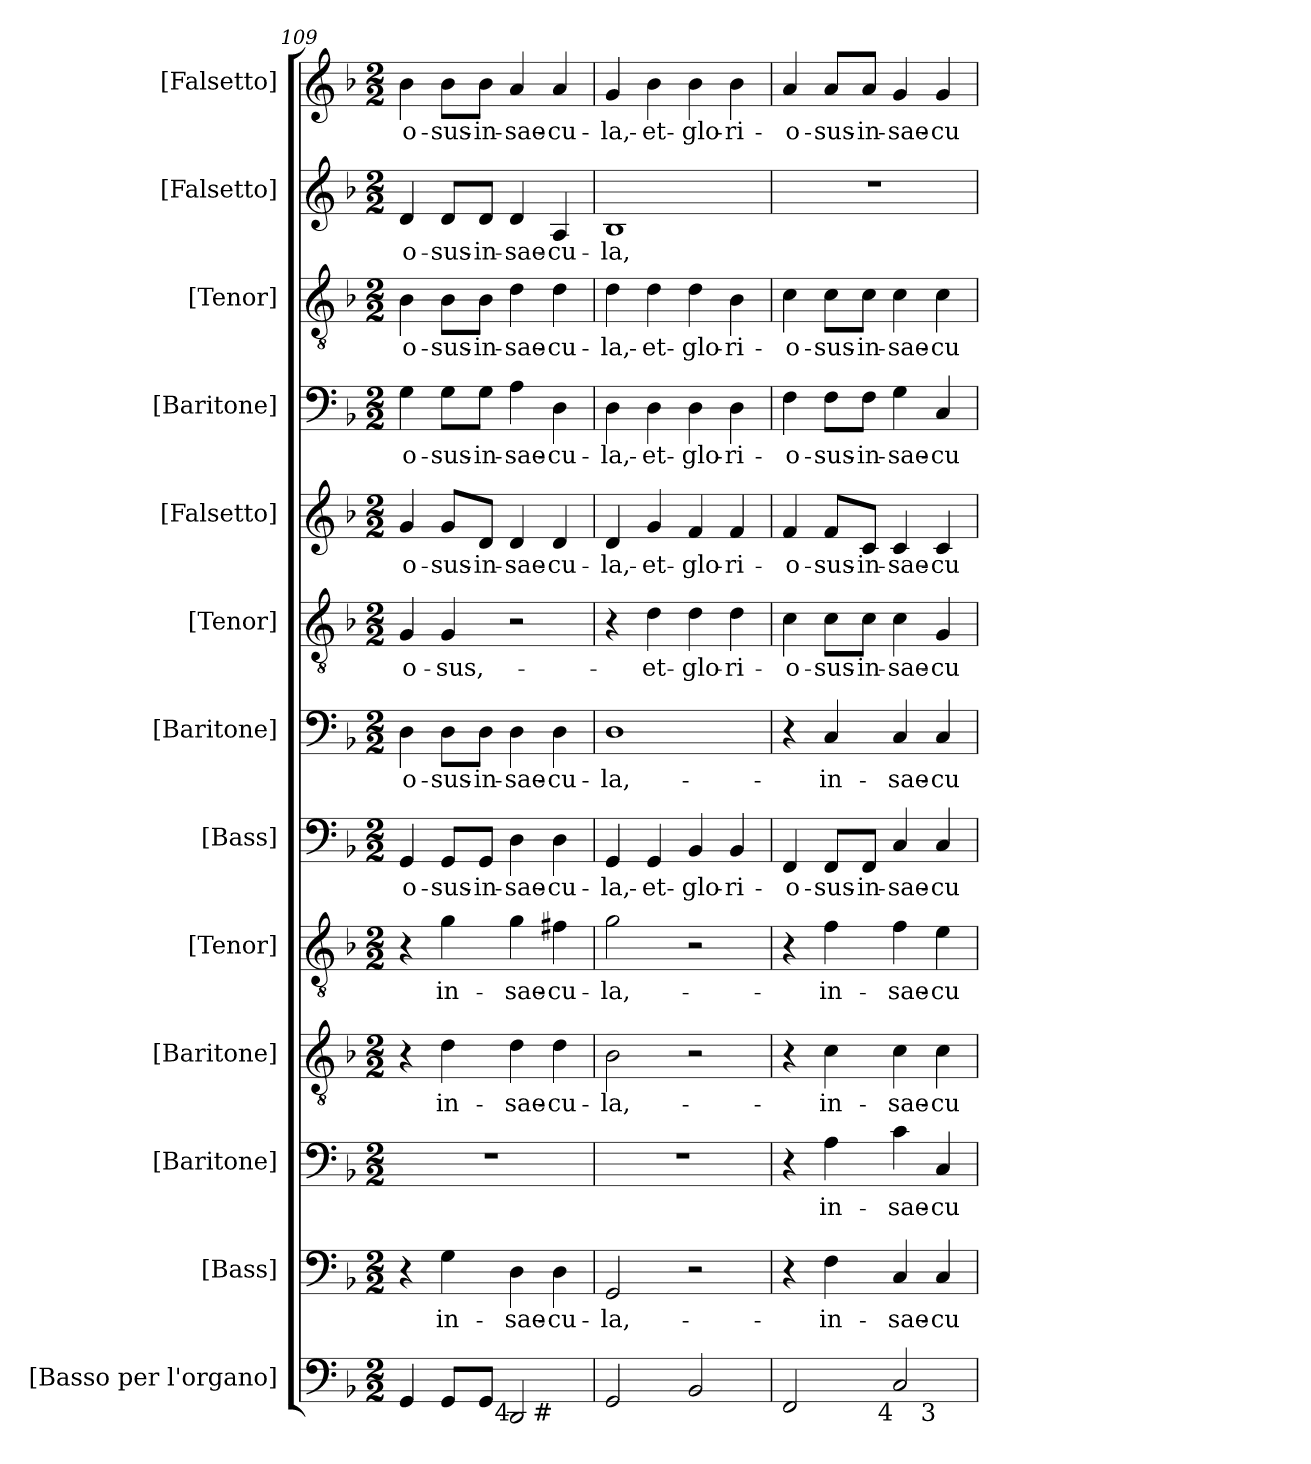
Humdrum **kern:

**kern	**kern	**text	**kern	**text	**kern	**text	**kern	**text	**kern	**text	**kern	**text	**kern	**text	**kern	**text	**kern	**text	**kern	**text	**kern	**text	**kern	**text
*part13	*part12	*part12	*part11	*part11	*part10	*part10	*part9	*part9	*part8	*part8	*part7	*part7	*part6	*part6	*part5	*part5	*part4	*part4	*part3	*part3	*part2	*part2	*part1	*part1
*staff13	*staff12	*staff12	*staff11	*staff11	*staff10	*staff10	*staff9	*staff9	*staff8	*staff8	*staff7	*staff7	*staff6	*staff6	*staff5	*staff5	*staff4	*staff4	*staff3	*staff3	*staff2	*staff2	*staff1	*staff1
*I"[Basso per l'organo]	*I"[Bass]	*	*I"[Baritone]	*	*I"[Baritone]	*	*I"[Tenor]	*	*I"[Bass]	*	*I"[Baritone]	*	*I"[Tenor]	*	*I"[Falsetto]	*	*I"[Baritone]	*	*I"[Tenor]	*	*I"[Falsetto]	*	*I"[Falsetto]	*
*	*I'B.	*	*I'Bar.	*	*I'Bar.	*	*I'T.	*	*I'B.	*	*I'Bar.	*	*I'T.	*	*	*	*I'Bar.	*	*I'T.	*	*	*	*	*
*clefF4	*clefF4	*	*clefF4	*	*clefGv2	*	*clefGv2	*	*clefF4	*	*clefF4	*	*clefGv2	*	*clefG2	*	*clefF4	*	*clefGv2	*	*clefG2	*	*clefG2	*
*	*	*	*	*	*ITrd7c12	*	*ITrd7c12	*	*	*	*	*	*ITrd7c12	*	*	*	*	*	*ITrd7c12	*	*	*	*	*
*k[b-]	*k[b-]	*	*k[b-]	*	*k[b-]	*	*k[b-]	*	*k[b-]	*	*k[b-]	*	*k[b-]	*	*k[b-]	*	*k[b-]	*	*k[b-]	*	*k[b-]	*	*k[b-]	*
*F:	*F:	*	*F:	*	*F:	*	*F:	*	*F:	*	*F:	*	*F:	*	*F:	*	*F:	*	*F:	*	*F:	*	*F:	*
*M2/2	*M2/2	*	*M2/2	*	*M2/2	*	*M2/2	*	*M2/2	*	*M2/2	*	*M2/2	*	*M2/2	*	*M2/2	*	*M2/2	*	*M2/2	*	*M2/2	*
=109	=109	=109	=109	=109	=109	=109	=109	=109	=109	=109	=109	=109	=109	=109	=109	=109	=109	=109	=109	=109	=109	=109	=109	=109
!	!	!	!	!	!	!	!	!	!	!LO:LY:b:color=#000000	!	!	!	!	!	!	!	!	!	!	!	!	!	!
!	!	!	!	!	!	!	!	!	!	!	!	!LO:LY:b:color=#000000	!	!	!	!	!	!	!	!	!	!	!	!
!	!	!	!	!	!	!	!	!	!	!	!	!	!	!LO:LY:b:color=#000000	!	!	!	!	!	!	!	!	!	!
!	!	!	!	!	!	!	!	!	!	!	!	!	!	!	!	!LO:LY:b:color=#000000	!	!	!	!	!	!	!	!
!	!	!	!	!	!	!	!	!	!	!	!	!	!	!	!	!	!	!LO:LY:b:color=#000000	!	!	!	!	!	!
!	!	!	!	!	!	!	!	!	!	!	!	!	!	!	!	!	!	!	!	!LO:LY:b:color=#000000	!	!	!	!
!	!	!	!	!	!	!	!	!	!	!	!	!	!	!	!	!	!	!	!	!	!	!LO:LY:b:color=#000000	!	!
!	!	!	!	!	!	!	!	!	!	!	!	!	!	!	!	!	!	!	!	!	!	!	!	!LO:LY:b:color=#000000
*^	*	*	*	*	*	*	*	*	*	*	*	*	*	*	*	*	*	*	*	*	*	*	*	*
4GGi/	2.ryy	4r	.	1r	.	4r	.	4r	.	4GGi/	-o--	4Di\	-o--	4GGi/	-o--	4gi/	-o--	4Gi\	-o--	4BB-i\	-o--	4di/	-o--	4b-i\	-o--
!	!	!	!LO:LY:b:color=#000000	!	!	!	!	!	!	!	!	!	!	!	!	!	!	!	!	!	!	!	!	!	!
!	!	!	!	!	!	!	!LO:LY:b:color=#000000	!	!	!	!	!	!	!	!	!	!	!	!	!	!	!	!	!	!
!	!	!	!	!	!	!	!	!	!LO:LY:b:color=#000000	!	!	!	!	!	!	!	!	!	!	!	!	!	!	!	!
!	!	!	!	!	!	!	!	!	!	!	!LO:LY:b:color=#000000	!	!	!	!	!	!	!	!	!	!	!	!	!	!
!	!	!	!	!	!	!	!	!	!	!	!	!	!LO:LY:b:color=#000000	!	!	!	!	!	!	!	!	!	!	!	!
!	!	!	!	!	!	!	!	!	!	!	!	!	!	!	!LO:LY:b:color=#000000	!	!	!	!	!	!	!	!	!	!
!	!	!	!	!	!	!	!	!	!	!	!	!	!	!	!	!	!LO:LY:b:color=#000000	!	!	!	!	!	!	!	!
!	!	!	!	!	!	!	!	!	!	!	!	!	!	!	!	!	!	!	!LO:LY:b:color=#000000	!	!	!	!	!	!
!	!	!	!	!	!	!	!	!	!	!	!	!	!	!	!	!	!	!	!	!	!LO:LY:b:color=#000000	!	!	!	!
!	!	!	!	!	!	!	!	!	!	!	!	!	!	!	!	!	!	!	!	!	!	!	!LO:LY:b:color=#000000	!	!
!	!	!	!	!	!	!	!	!	!	!	!	!	!	!	!	!	!	!	!	!	!	!	!	!	!LO:LY:b:color=#000000
8GGi/L	.	4Gi\	-in-	.	.	4Di\	-in-	4Gi\	-in-	8GGi/L	-sus-	8Di\L	-sus-	4GGi/	-sus,-	8gi/L	-sus-	8Gi\L	-sus-	8BB-i\L	-sus-	8di/L	-sus-	8b-i\L	-sus-
!	!	!	!	!	!	!	!	!	!	!	!LO:LY:b:color=#000000	!	!	!	!	!	!	!	!	!	!	!	!	!	!
!	!	!	!	!	!	!	!	!	!	!	!	!	!LO:LY:b:color=#000000	!	!	!	!	!	!	!	!	!	!	!	!
!	!	!	!	!	!	!	!	!	!	!	!	!	!	!	!	!	!LO:LY:b:color=#000000	!	!	!	!	!	!	!	!
!	!	!	!	!	!	!	!	!	!	!	!	!	!	!	!	!	!	!	!LO:LY:b:color=#000000	!	!	!	!	!	!
!	!	!	!	!	!	!	!	!	!	!	!	!	!	!	!	!	!	!	!	!	!LO:LY:b:color=#000000	!	!	!	!
!	!	!	!	!	!	!	!	!	!	!	!	!	!	!	!	!	!	!	!	!	!	!	!LO:LY:b:color=#000000	!	!
!	!	!	!	!	!	!	!	!	!	!	!	!	!	!	!	!	!	!	!	!	!	!	!	!	!LO:LY:b:color=#000000
8GGi/J	.	.	.	.	.	.	.	.	.	8GGi/J	-in-	8Di\J	-in-	.	.	8di/J	-in-	8Gi\J	-in-	8BB-i\J	-in-	8di/J	-in-	8b-i\J	-in-
!	!	!	!LO:LY:b:color=#000000	!	!	!	!	!	!	!	!	!	!	!	!	!	!	!	!	!	!	!	!	!	!
!	!	!	!	!	!	!	!LO:LY:b:color=#000000	!	!	!	!	!	!	!	!	!	!	!	!	!	!	!	!	!	!
!	!	!	!	!	!	!	!	!	!LO:LY:b:color=#000000	!	!	!	!	!	!	!	!	!	!	!	!	!	!	!	!
!	!	!	!	!	!	!	!	!	!	!	!LO:LY:b:color=#000000	!	!	!	!	!	!	!	!	!	!	!	!	!	!
!	!	!	!	!	!	!	!	!	!	!	!	!	!LO:LY:b:color=#000000	!	!	!	!	!	!	!	!	!	!	!	!
!	!	!	!	!	!	!	!	!	!	!	!	!	!	!	!	!	!LO:LY:b:color=#000000	!	!	!	!	!	!	!	!
!	!	!	!	!	!	!	!	!	!	!	!	!	!	!	!	!	!	!	!LO:LY:b:color=#000000	!	!	!	!	!	!
!	!	!	!	!	!	!	!	!	!	!	!	!	!	!	!	!	!	!	!	!	!LO:LY:b:color=#000000	!	!	!	!
!	!	!	!	!	!	!	!	!	!	!	!	!	!	!	!	!	!	!	!	!	!	!	!LO:LY:b:color=#000000	!	!
!LO:TX:b:rj:t=4	!	!	!	!	!	!	!	!	!	!	!	!	!	!	!	!	!	!	!	!	!	!	!	!	!
!	!	!	!	!	!	!	!	!	!	!	!	!	!	!	!	!	!	!	!	!	!	!	!	!	!LO:LY:b:color=#000000
2DDi/	.	4Di\	-sae--	.	.	4Di\	-sae--	4Gi\	-sae--	4Di\	-sae--	4Di\	-sae--	2r	.	4di/	-sae--	4Ai\	-sae--	4Di\	-sae--	4di/	-sae--	4ai/	-sae--
!	!	!	!LO:LY:b:color=#000000	!	!	!	!	!	!	!	!	!	!	!	!	!	!	!	!	!	!	!	!	!	!
!	!	!	!	!	!	!	!LO:LY:b:color=#000000	!	!	!	!	!	!	!	!	!	!	!	!	!	!	!	!	!	!
!	!	!	!	!	!	!	!	!	!LO:LY:b:color=#000000	!	!	!	!	!	!	!	!	!	!	!	!	!	!	!	!
!	!	!	!	!	!	!	!	!	!	!	!LO:LY:b:color=#000000	!	!	!	!	!	!	!	!	!	!	!	!	!	!
!	!	!	!	!	!	!	!	!	!	!	!	!	!LO:LY:b:color=#000000	!	!	!	!	!	!	!	!	!	!	!	!
!	!	!	!	!	!	!	!	!	!	!	!	!	!	!	!	!	!LO:LY:b:color=#000000	!	!	!	!	!	!	!	!
!	!	!	!	!	!	!	!	!	!	!	!	!	!	!	!	!	!	!	!LO:LY:b:color=#000000	!	!	!	!	!	!
!	!	!	!	!	!	!	!	!	!	!	!	!	!	!	!	!	!	!	!	!	!LO:LY:b:color=#000000	!	!	!	!
!	!	!	!	!	!	!	!	!	!	!	!	!	!	!	!	!	!	!	!	!	!	!	!LO:LY:b:color=#000000	!	!
!	!LO:TX:b:rj:t=#	!	!	!	!	!	!	!	!	!	!	!	!	!	!	!	!	!	!	!	!	!	!	!	!
!	!	!	!	!	!	!	!	!	!	!	!	!	!	!	!	!	!	!	!	!	!	!	!	!	!LO:LY:b:color=#000000
.	4ryy	4Di\	-cu--	.	.	4Di\	-cu--	4F#Xi\	-cu--	4Di\	-cu--	4Di\	-cu--	.	.	4di/	-cu--	4Di\	-cu--	4Di\	-cu--	4Ai/	-cu--	4ai/	-cu--
*v	*v	*	*	*	*	*	*	*	*	*	*	*	*	*	*	*	*	*	*	*	*	*	*	*	*
=110	=110	=110	=110	=110	=110	=110	=110	=110	=110	=110	=110	=110	=110	=110	=110	=110	=110	=110	=110	=110	=110	=110	=110	=110
*^	*	*	*	*	*	*	*	*	*	*	*	*	*	*	*	*	*	*	*	*	*	*	*	*
!	!	!	!LO:LY:b:color=#000000	!	!	!	!	!	!	!	!	!	!	!	!	!	!	!	!	!	!	!	!	!	!
*v	*v	*	*	*	*	*	*	*	*	*	*	*	*	*	*	*	*	*	*	*	*	*	*	*	*
*^	*	*	*	*	*	*	*	*	*	*	*	*	*	*	*	*	*	*	*	*	*	*	*	*
!	!	!	!	!	!	!	!LO:LY:b:color=#000000	!	!	!	!	!	!	!	!	!	!	!	!	!	!	!	!	!	!
*v	*v	*	*	*	*	*	*	*	*	*	*	*	*	*	*	*	*	*	*	*	*	*	*	*	*
*^	*	*	*	*	*	*	*	*	*	*	*	*	*	*	*	*	*	*	*	*	*	*	*	*
!	!	!	!	!	!	!	!	!	!LO:LY:b:color=#000000	!	!	!	!	!	!	!	!	!	!	!	!	!	!	!	!
*v	*v	*	*	*	*	*	*	*	*	*	*	*	*	*	*	*	*	*	*	*	*	*	*	*	*
*^	*	*	*	*	*	*	*	*	*	*	*	*	*	*	*	*	*	*	*	*	*	*	*	*
!	!	!	!	!	!	!	!	!	!	!	!LO:LY:b:color=#000000	!	!	!	!	!	!	!	!	!	!	!	!	!	!
*v	*v	*	*	*	*	*	*	*	*	*	*	*	*	*	*	*	*	*	*	*	*	*	*	*	*
*^	*	*	*	*	*	*	*	*	*	*	*	*	*	*	*	*	*	*	*	*	*	*	*	*
!	!	!	!	!	!	!	!	!	!	!	!	!	!LO:LY:b:color=#000000	!	!	!	!	!	!	!	!	!	!	!	!
*v	*v	*	*	*	*	*	*	*	*	*	*	*	*	*	*	*	*	*	*	*	*	*	*	*	*
*^	*	*	*	*	*	*	*	*	*	*	*	*	*	*	*	*	*	*	*	*	*	*	*	*
!	!	!	!	!	!	!	!	!	!	!	!	!	!	!	!	!	!LO:LY:b:color=#000000	!	!	!	!	!	!	!	!
*v	*v	*	*	*	*	*	*	*	*	*	*	*	*	*	*	*	*	*	*	*	*	*	*	*	*
*^	*	*	*	*	*	*	*	*	*	*	*	*	*	*	*	*	*	*	*	*	*	*	*	*
!	!	!	!	!	!	!	!	!	!	!	!	!	!	!	!	!	!	!	!LO:LY:b:color=#000000	!	!	!	!	!	!
*v	*v	*	*	*	*	*	*	*	*	*	*	*	*	*	*	*	*	*	*	*	*	*	*	*	*
*^	*	*	*	*	*	*	*	*	*	*	*	*	*	*	*	*	*	*	*	*	*	*	*	*
!	!	!	!	!	!	!	!	!	!	!	!	!	!	!	!	!	!	!	!	!	!LO:LY:b:color=#000000	!	!	!	!
*v	*v	*	*	*	*	*	*	*	*	*	*	*	*	*	*	*	*	*	*	*	*	*	*	*	*
*^	*	*	*	*	*	*	*	*	*	*	*	*	*	*	*	*	*	*	*	*	*	*	*	*
!	!	!	!	!	!	!	!	!	!	!	!	!	!	!	!	!	!	!	!	!	!	!	!LO:LY:b:color=#000000	!	!
*v	*v	*	*	*	*	*	*	*	*	*	*	*	*	*	*	*	*	*	*	*	*	*	*	*	*
*^	*	*	*	*	*	*	*	*	*	*	*	*	*	*	*	*	*	*	*	*	*	*	*	*
!	!	!	!	!	!	!	!	!	!	!	!	!	!	!	!	!	!	!	!	!	!	!	!	!	!LO:LY:b:color=#000000
*v	*v	*	*	*	*	*	*	*	*	*	*	*	*	*	*	*	*	*	*	*	*	*	*	*	*
2GGi/	2GGi/	-la,-	1r	.	2BB-i\	-la,-	2Gi\	-la,-	4GGi/	-la,-	1Di	-la,-	4r	.	4di/	-la,-	4Di\	-la,-	4Di\	-la,-	1B-i	-la,-	4gi/	-la,-
!	!	!	!	!	!	!	!	!	!	!LO:LY:b:color=#000000	!	!	!	!	!	!	!	!	!	!	!	!	!	!
!	!	!	!	!	!	!	!	!	!	!	!	!	!	!LO:LY:b:color=#000000	!	!	!	!	!	!	!	!	!	!
!	!	!	!	!	!	!	!	!	!	!	!	!	!	!	!	!LO:LY:b:color=#000000	!	!	!	!	!	!	!	!
!	!	!	!	!	!	!	!	!	!	!	!	!	!	!	!	!	!	!LO:LY:b:color=#000000	!	!	!	!	!	!
!	!	!	!	!	!	!	!	!	!	!	!	!	!	!	!	!	!	!	!	!LO:LY:b:color=#000000	!	!	!	!
!	!	!	!	!	!	!	!	!	!	!	!	!	!	!	!	!	!	!	!	!	!	!	!	!LO:LY:b:color=#000000
.	.	.	.	.	.	.	.	.	4GGi/	-et-	.	.	4Di\	-et-	4gi/	-et-	4Di\	-et-	4Di\	-et-	.	.	4b-i\	-et-
!	!	!	!	!	!	!	!	!	!	!LO:LY:b:color=#000000	!	!	!	!	!	!	!	!	!	!	!	!	!	!
!	!	!	!	!	!	!	!	!	!	!	!	!	!	!LO:LY:b:color=#000000	!	!	!	!	!	!	!	!	!	!
!	!	!	!	!	!	!	!	!	!	!	!	!	!	!	!	!LO:LY:b:color=#000000	!	!	!	!	!	!	!	!
!	!	!	!	!	!	!	!	!	!	!	!	!	!	!	!	!	!	!LO:LY:b:color=#000000	!	!	!	!	!	!
!	!	!	!	!	!	!	!	!	!	!	!	!	!	!	!	!	!	!	!	!LO:LY:b:color=#000000	!	!	!	!
!	!	!	!	!	!	!	!	!	!	!	!	!	!	!	!	!	!	!	!	!	!	!	!	!LO:LY:b:color=#000000
2BB-i/	2r	.	.	.	2r	.	2r	.	4BB-i/	-glo--	.	.	4Di\	-glo--	4fi/	-glo--	4Di\	-glo--	4Di\	-glo--	.	.	4b-i\	-glo--
!	!	!	!	!	!	!	!	!	!	!LO:LY:b:color=#000000	!	!	!	!	!	!	!	!	!	!	!	!	!	!
!	!	!	!	!	!	!	!	!	!	!	!	!	!	!LO:LY:b:color=#000000	!	!	!	!	!	!	!	!	!	!
!	!	!	!	!	!	!	!	!	!	!	!	!	!	!	!	!LO:LY:b:color=#000000	!	!	!	!	!	!	!	!
!	!	!	!	!	!	!	!	!	!	!	!	!	!	!	!	!	!	!LO:LY:b:color=#000000	!	!	!	!	!	!
!	!	!	!	!	!	!	!	!	!	!	!	!	!	!	!	!	!	!	!	!LO:LY:b:color=#000000	!	!	!	!
!	!	!	!	!	!	!	!	!	!	!	!	!	!	!	!	!	!	!	!	!	!	!	!	!LO:LY:b:color=#000000
.	.	.	.	.	.	.	.	.	4BB-i/	-ri--	.	.	4Di\	-ri--	4fi/	-ri--	4Di\	-ri--	4BB-i\	-ri--	.	.	4b-i\	-ri--
!!LO:PB:g=z
=111	=111	=111	=111	=111	=111	=111	=111	=111	=111	=111	=111	=111	=111	=111	=111	=111	=111	=111	=111	=111	=111	=111	=111	=111
!	!	!	!	!	!	!	!	!	!	!LO:LY:b:color=#000000	!	!	!	!	!	!	!	!	!	!	!	!	!	!
!	!	!	!	!	!	!	!	!	!	!	!	!	!	!LO:LY:b:color=#000000	!	!	!	!	!	!	!	!	!	!
!	!	!	!	!	!	!	!	!	!	!	!	!	!	!	!	!LO:LY:b:color=#000000	!	!	!	!	!	!	!	!
!	!	!	!	!	!	!	!	!	!	!	!	!	!	!	!	!	!	!LO:LY:b:color=#000000	!	!	!	!	!	!
!	!	!	!	!	!	!	!	!	!	!	!	!	!	!	!	!	!	!	!	!LO:LY:b:color=#000000	!	!	!	!
!	!	!	!	!	!	!	!	!	!	!	!	!	!	!	!	!	!	!	!	!	!	!	!	!LO:LY:b:color=#000000
*^	*	*	*	*	*	*	*	*	*	*	*	*	*	*	*	*	*	*	*	*	*	*	*	*
2FFi/	2.ryy	4r	.	4r	.	4r	.	4r	.	4FFi/	-o--	4r	.	4Ci\	-o--	4fi/	-o--	4Fi\	-o--	4Ci\	-o--	1r	.	4ai/	-o--
!	!	!	!LO:LY:b:color=#000000	!	!	!	!	!	!	!	!	!	!	!	!	!	!	!	!	!	!	!	!	!	!
!	!	!	!	!	!LO:LY:b:color=#000000	!	!	!	!	!	!	!	!	!	!	!	!	!	!	!	!	!	!	!	!
!	!	!	!	!	!	!	!LO:LY:b:color=#000000	!	!	!	!	!	!	!	!	!	!	!	!	!	!	!	!	!	!
!	!	!	!	!	!	!	!	!	!LO:LY:b:color=#000000	!	!	!	!	!	!	!	!	!	!	!	!	!	!	!	!
!	!	!	!	!	!	!	!	!	!	!	!LO:LY:b:color=#000000	!	!	!	!	!	!	!	!	!	!	!	!	!	!
!	!	!	!	!	!	!	!	!	!	!	!	!	!LO:LY:b:color=#000000	!	!	!	!	!	!	!	!	!	!	!	!
!	!	!	!	!	!	!	!	!	!	!	!	!	!	!	!LO:LY:b:color=#000000	!	!	!	!	!	!	!	!	!	!
!	!	!	!	!	!	!	!	!	!	!	!	!	!	!	!	!	!LO:LY:b:color=#000000	!	!	!	!	!	!	!	!
!	!	!	!	!	!	!	!	!	!	!	!	!	!	!	!	!	!	!	!LO:LY:b:color=#000000	!	!	!	!	!	!
!	!	!	!	!	!	!	!	!	!	!	!	!	!	!	!	!	!	!	!	!	!LO:LY:b:color=#000000	!	!	!	!
!	!	!	!	!	!	!	!	!	!	!	!	!	!	!	!	!	!	!	!	!	!	!	!	!	!LO:LY:b:color=#000000
.	.	4Fi\	-in-	4Ai\	-in-	4Ci\	-in-	4Fi\	-in-	8FFi/L	-sus-	4Ci/	-in-	8Ci\L	-sus-	8fi/L	-sus-	8Fi\L	-sus-	8Ci\L	-sus-	.	.	8ai/L	-sus-
!	!	!	!	!	!	!	!	!	!	!	!LO:LY:b:color=#000000	!	!	!	!	!	!	!	!	!	!	!	!	!	!
!	!	!	!	!	!	!	!	!	!	!	!	!	!	!	!LO:LY:b:color=#000000	!	!	!	!	!	!	!	!	!	!
!	!	!	!	!	!	!	!	!	!	!	!	!	!	!	!	!	!LO:LY:b:color=#000000	!	!	!	!	!	!	!	!
!	!	!	!	!	!	!	!	!	!	!	!	!	!	!	!	!	!	!	!LO:LY:b:color=#000000	!	!	!	!	!	!
!	!	!	!	!	!	!	!	!	!	!	!	!	!	!	!	!	!	!	!	!	!LO:LY:b:color=#000000	!	!	!	!
!	!	!	!	!	!	!	!	!	!	!	!	!	!	!	!	!	!	!	!	!	!	!	!	!	!LO:LY:b:color=#000000
.	.	.	.	.	.	.	.	.	.	8FFi/J	-in-	.	.	8Ci\J	-in-	8ci/J	-in-	8Fi\J	-in-	8Ci\J	-in-	.	.	8ai/J	-in-
!	!	!	!LO:LY:b:color=#000000	!	!	!	!	!	!	!	!	!	!	!	!	!	!	!	!	!	!	!	!	!	!
!	!	!	!	!	!LO:LY:b:color=#000000	!	!	!	!	!	!	!	!	!	!	!	!	!	!	!	!	!	!	!	!
!	!	!	!	!	!	!	!LO:LY:b:color=#000000	!	!	!	!	!	!	!	!	!	!	!	!	!	!	!	!	!	!
!	!	!	!	!	!	!	!	!	!LO:LY:b:color=#000000	!	!	!	!	!	!	!	!	!	!	!	!	!	!	!	!
!	!	!	!	!	!	!	!	!	!	!	!LO:LY:b:color=#000000	!	!	!	!	!	!	!	!	!	!	!	!	!	!
!	!	!	!	!	!	!	!	!	!	!	!	!	!LO:LY:b:color=#000000	!	!	!	!	!	!	!	!	!	!	!	!
!	!	!	!	!	!	!	!	!	!	!	!	!	!	!	!LO:LY:b:color=#000000	!	!	!	!	!	!	!	!	!	!
!	!	!	!	!	!	!	!	!	!	!	!	!	!	!	!	!	!LO:LY:b:color=#000000	!	!	!	!	!	!	!	!
!	!	!	!	!	!	!	!	!	!	!	!	!	!	!	!	!	!	!	!LO:LY:b:color=#000000	!	!	!	!	!	!
!	!	!	!	!	!	!	!	!	!	!	!	!	!	!	!	!	!	!	!	!	!LO:LY:b:color=#000000	!	!	!	!
!LO:TX:b:rj:t=4	!	!	!	!	!	!	!	!	!	!	!	!	!	!	!	!	!	!	!	!	!	!	!	!	!
!	!	!	!	!	!	!	!	!	!	!	!	!	!	!	!	!	!	!	!	!	!	!	!	!	!LO:LY:b:color=#000000
2Ci/	.	4Ci/	-sae--	4ci\	-sae--	4Ci\	-sae--	4Fi\	-sae--	4Ci/	-sae--	4Ci/	-sae--	4Ci\	-sae--	4ci/	-sae--	4Gi\	-sae--	4Ci\	-sae--	.	.	4gi/	-sae--
!	!	!	!LO:LY:b:color=#000000	!	!	!	!	!	!	!	!	!	!	!	!	!	!	!	!	!	!	!	!	!	!
!	!	!	!	!	!LO:LY:b:color=#000000	!	!	!	!	!	!	!	!	!	!	!	!	!	!	!	!	!	!	!	!
!	!	!	!	!	!	!	!LO:LY:b:color=#000000	!	!	!	!	!	!	!	!	!	!	!	!	!	!	!	!	!	!
!	!	!	!	!	!	!	!	!	!LO:LY:b:color=#000000	!	!	!	!	!	!	!	!	!	!	!	!	!	!	!	!
!	!	!	!	!	!	!	!	!	!	!	!LO:LY:b:color=#000000	!	!	!	!	!	!	!	!	!	!	!	!	!	!
!	!	!	!	!	!	!	!	!	!	!	!	!	!LO:LY:b:color=#000000	!	!	!	!	!	!	!	!	!	!	!	!
!	!	!	!	!	!	!	!	!	!	!	!	!	!	!	!LO:LY:b:color=#000000	!	!	!	!	!	!	!	!	!	!
!	!	!	!	!	!	!	!	!	!	!	!	!	!	!	!	!	!LO:LY:b:color=#000000	!	!	!	!	!	!	!	!
!	!	!	!	!	!	!	!	!	!	!	!	!	!	!	!	!	!	!	!LO:LY:b:color=#000000	!	!	!	!	!	!
!	!	!	!	!	!	!	!	!	!	!	!	!	!	!	!	!	!	!	!	!	!LO:LY:b:color=#000000	!	!	!	!
!	!LO:TX:b:rj:t=3	!	!	!	!	!	!	!	!	!	!	!	!	!	!	!	!	!	!	!	!	!	!	!	!
!	!	!	!	!	!	!	!	!	!	!	!	!	!	!	!	!	!	!	!	!	!	!	!	!	!LO:LY:b:color=#000000
.	4ryy	4Ci/	-cu--	4Ci/	-cu--	4Ci\	-cu--	4Ei\	-cu--	4Ci/	-cu--	4Ci/	-cu--	4GGi/	-cu--	4ci/	-cu--	4Ci/	-cu--	4Ci\	-cu--	.	.	4gi/	-cu--
*v	*v	*	*	*	*	*	*	*	*	*	*	*	*	*	*	*	*	*	*	*	*	*	*	*	*
=	=	=	=	=	=	=	=	=	=	=	=	=	=	=	=	=	=	=	=	=	=	=	=	=
*-	*-	*-	*-	*-	*-	*-	*-	*-	*-	*-	*-	*-	*-	*-	*-	*-	*-	*-	*-	*-	*-	*-	*-	*-
